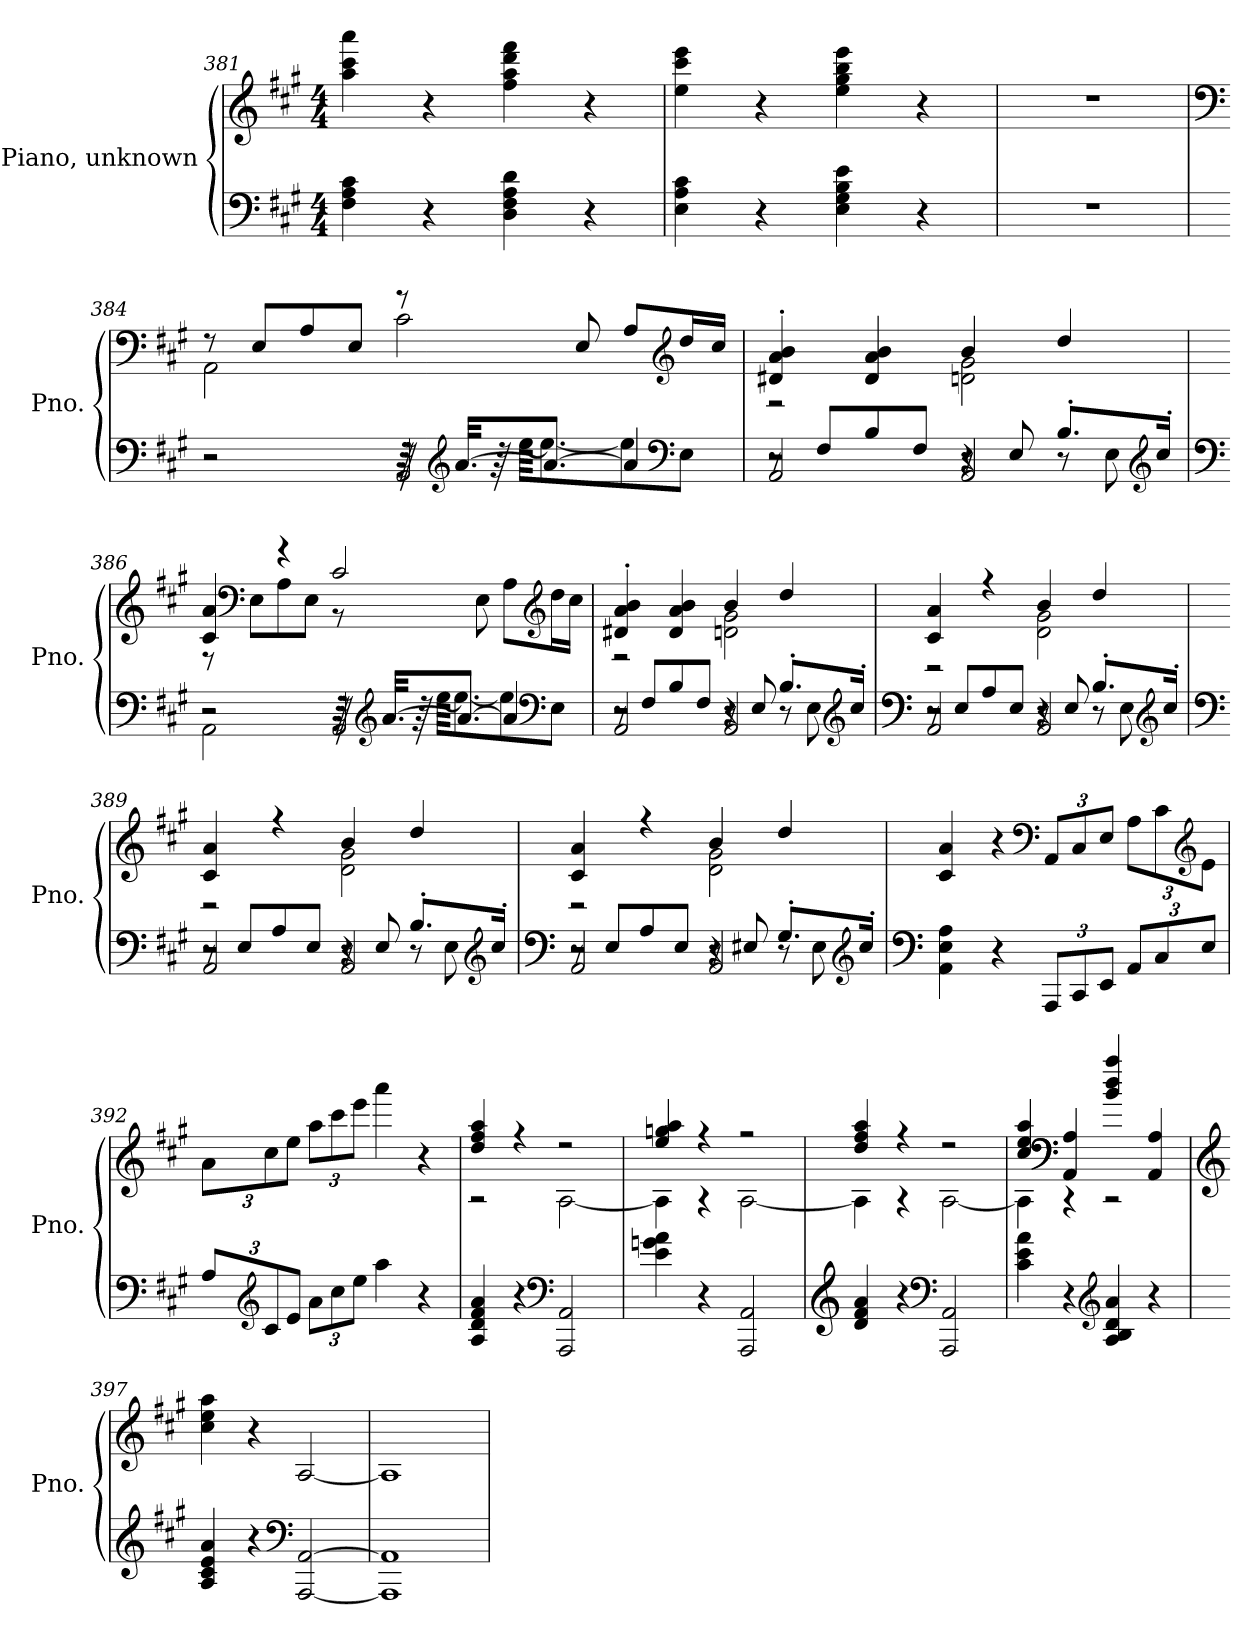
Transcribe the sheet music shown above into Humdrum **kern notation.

**kern	**kern
*part1	*part1
*staff2	*staff1
*I"Piano, unknown	*
*I'Pno.	*
!!LO:LB:g=z
*clefF4	*clefG2
*k[f#c#g#]	*k[f#c#g#]
*M4/4	*M4/4
=381	=381
4F#\ 4A\ 4c#\	4aa\ 4ccc#\ 4aaa\
4r	4r
4D\ 4F#\ 4A\ 4d\	4ff#\ 4aa\ 4ddd\ 4fff#\
4r	4r
=382	=382
4E\ 4A\ 4c#\	4ee\ 4ccc#\ 4eee\
4r	4r
4E\ 4G#\ 4B\ 4e\	4ee\ 4gg#\ 4bb\ 4eee\
4r	4r
=383	=383
1r	1r
=384	=384
*	*clefF4
*^	*^
*	*^	*	*
2r	2r	2r	8r	2AA\
.	.	.	8E/L	.
.	.	.	8A/	.
.	.	.	8E/J	.
64r	32r	2AA/	8r	2c#\
*clefG2	*	*	*	*
[32.a/KKL	.	.	.	.
.	64r	.	.	.
.	[64ee\KKKL	.	.	.
8.a/J_	8.ee\_	.	.	.
.	.	.	8E/	.
4a/]	8ee\]	.	8A/L	.
*clefF4	*	*	*clefG2	*
.	8E\J	.	16dd/L	.
.	.	.	16cc#/JJ	.
!!LO:PB:g=z	!!
=385	=385	=385	=385	=385
8r	2r	2AA/	4d#X/' 4a/' 4b/'	2r
8F#/L	.	.	.	.
8B/	.	.	4d#/ 4a/ 4b/	.
8F#/J	.	.	.	.
8r	4r	2AA/	4b/	2dn\ 2g#\
8E/	.	.	.	.
8.B'/L	8r	.	4dd/	.
.	8E\	.	.	.
*clefG2	*	*	*	*
16cc#'/Jk	.	.	.	.
=386	=386	=386	=386	=386
*clefF4	*	*	*	*
2r	2AA\	2r	4c#/ 4a/	8r
*	*	*	*clefF4	*
.	.	.	.	8E\L
.	.	.	4r	8A\
.	.	.	.	8E\J
64r	32r	2AA/	2c#/	8r
*clefG2	*	*	*	*
[32.a/KKL	.	.	.	.
.	64r	.	.	.
.	[64ee\KKKL	.	.	.
8.a/J_	8.ee\_	.	.	.
.	.	.	.	8E\
4a/]	8ee\]	.	.	8A\L
*clefF4	*	*	*clefG2	*
.	8E\J	.	.	16dd\L
.	.	.	.	16cc#\JJ
!!LO:LB:g=z	!!
=387	=387	=387	=387	=387
8r	2r	2AA/	4d#X/' 4a/' 4b/'	2r
8F#/L	.	.	.	.
8B/	.	.	4d#/ 4a/ 4b/	.
8F#/J	.	.	.	.
8r	4r	2AA/	4b/	2dn\ 2g#\
8E/	.	.	.	.
8.B'/L	8r	.	4dd/	.
.	8E\	.	.	.
*clefG2	*	*	*	*
16cc#'/Jk	.	.	.	.
=388	=388	=388	=388	=388
*clefF4	*	*	*	*
8r	2r	2AA/	4c#/ 4a/	2r
8E/L	.	.	.	.
8A/	.	.	4r	.
8E/J	.	.	.	.
8r	4r	2AA/	4b/	2d\ 2g#\
8E/	.	.	.	.
8.B'/L	8r	.	4dd/	.
.	8E\	.	.	.
*clefG2	*	*	*	*
16cc#'/Jk	.	.	.	.
=389	=389	=389	=389	=389
*clefF4	*	*	*	*
8r	2r	2AA/	4c#/ 4a/	2r
8E/L	.	.	.	.
8A/	.	.	4r	.
8E/J	.	.	.	.
8r	4r	2AA/	4b/	2d\ 2g#\
8E/	.	.	.	.
8.B'/L	8r	.	4dd/	.
.	8E\	.	.	.
*clefG2	*	*	*	*
16cc#'/Jk	.	.	.	.
!!LO:LB:g=z	!!
=390	=390	=390	=390	=390
*clefF4	*	*	*	*
8r	2r	2AA/	4c#/ 4a/	2r
8E/L	.	.	.	.
8A/	.	.	4r	.
8E/J	.	.	.	.
8r	4r	2AA/	4b/	2d\ 2g#\
8E#X/	.	.	.	.
8.G#'/L	8r	.	4dd/	.
.	8E#\	.	.	.
*clefG2	*	*	*	*
16cc#'/Jk	.	.	.	.
*v	*v	*v	*	*
*	*v	*v
=391	=391
*clefF4	*
4AA\ 4E\ 4A\	4c#/ 4a/
4r	4r
*	*clefF4
*Xbrackettup	*Xbrackettup
12AAA/L	12AA/L
12CC#/	12C#/
12EE/J	12E/J
12AA/L	12A\L
12C#/	12c#\
*	*clefG2
12E/J	12e\J
=392	=392
12A/L	12a\L
*clefG2	*
12c#/	12cc#\
12e/J	12ee\J
12a\L	12aa\L
12cc#\	12ccc#\
12ee\J	12eee\J
4aa\	4aaa\
4r	4r
=393	=393
*	*^
4A/ 4d/ 4f#/ 4a/	4dd/ 4ff#/ 4aa/	2r
4r	4r	.
*clefF4	*	*
2AAA/ 2AA/	2r	[2A\
!!LO:LB:g=z	!!
=394	=394	=394
4e\ 4gn\ 4a\	4ee/ 4ggn/ 4aa/	4A\]
4r	4r	4r
2AAA/ 2AA/	2r	[2A\
=395	=395	=395
*clefG2	*	*
4d/ 4f#/ 4a/	4dd/ 4ff#/ 4aa/	4A\]
4r	4r	4r
*clefF4	*	*
2AAA/ 2AA/	2r	[2A\
=396	=396	=396
4c#\ 4e\ 4a\	4cc#/ 4ee/ 4aa/	4A\]
*	*clefF4	*
4r	4AA/ 4A/	4r
*clefG2	*	*
4A/ 4B/ 4d/ 4a/	4b/ 4dd/ 4aa/	2r
4r	4AA/ 4A/	.
*	*v	*v
=397	=397
*	*clefG2
4A/ 4c#/ 4e/ 4a/	4cc#\ 4ee\ 4aa\
4r	4r
*clefF4	*
[2AAA/ [2AA/	[2A/
=398	=398
1AAA] 1AA]	1A]
=	=
*-	*-
